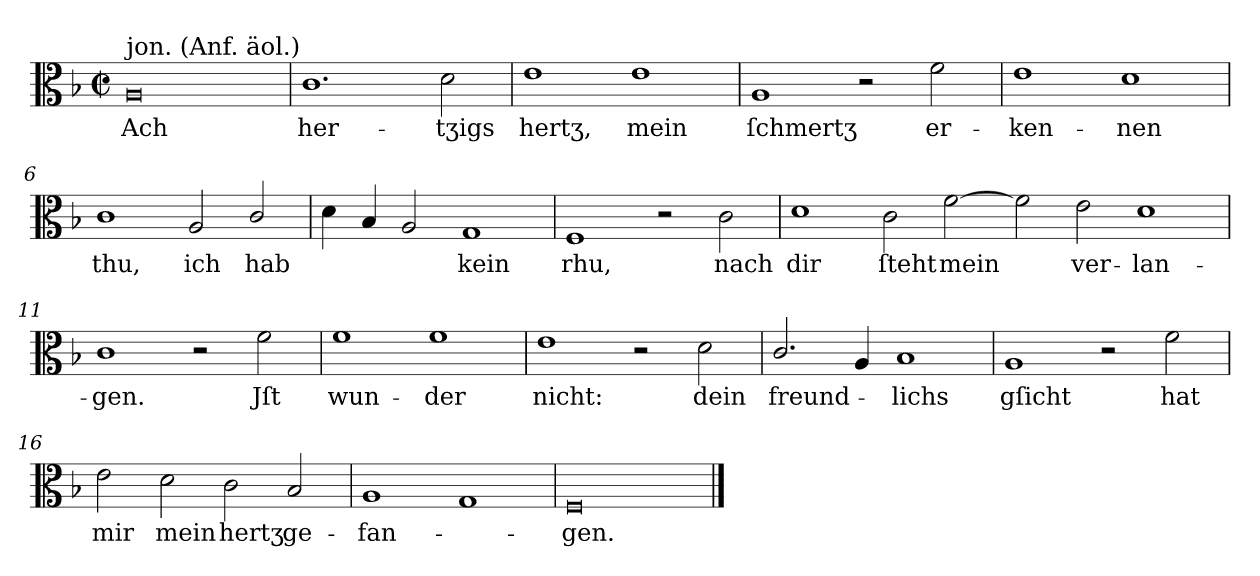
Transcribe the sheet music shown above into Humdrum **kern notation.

**kern	**text
*part1	*part1
*staff1	*staff1
*clefC3	*
*k[b-]	*
*M4/2	*
*met(c|)	*
=1	=1
!LO:TX:a:t=jon. (Anf. äol.)	!
0A	Ach
=2	=2
1.c	her-
2d	-tʒigs
=3	=3
1e	hertʒ,
1e	mein
=4	=4
1A	ſchmertʒ
2r	.
2f	er-
=5	=5
1e	-ken-
1d	-nen
=6	=6
1c	thu,
2A	ich
2c/	hab
=7	=7
4d	.
4B-	.
2A	.
1G	kein
=8	=8
1F	rhu,
2r	.
2c	nach
=9	=9
1d	dir
2c	ſteht
[2f	mein
=10-	=10-
2f]	.
2e	ver-
1d	-lan-
=11	=11
1c	-gen.
2r	.
2f	Jſt
=12	=12
1f	wun-
1f	-der
=13	=13
1e	nicht:
2r	.
2d	dein
=14	=14
2.c/	freund-
4A	.
1B-	-lichs
=15	=15
1A	gſicht
2r	.
2f	hat
=16	=16
2e	mir
2d	mein
2c	hertʒ
2B-	ge-
=17	=17
1A	-fan-
1G	.
=18	=18
0F/	-gen.
==	==
*-	*-
